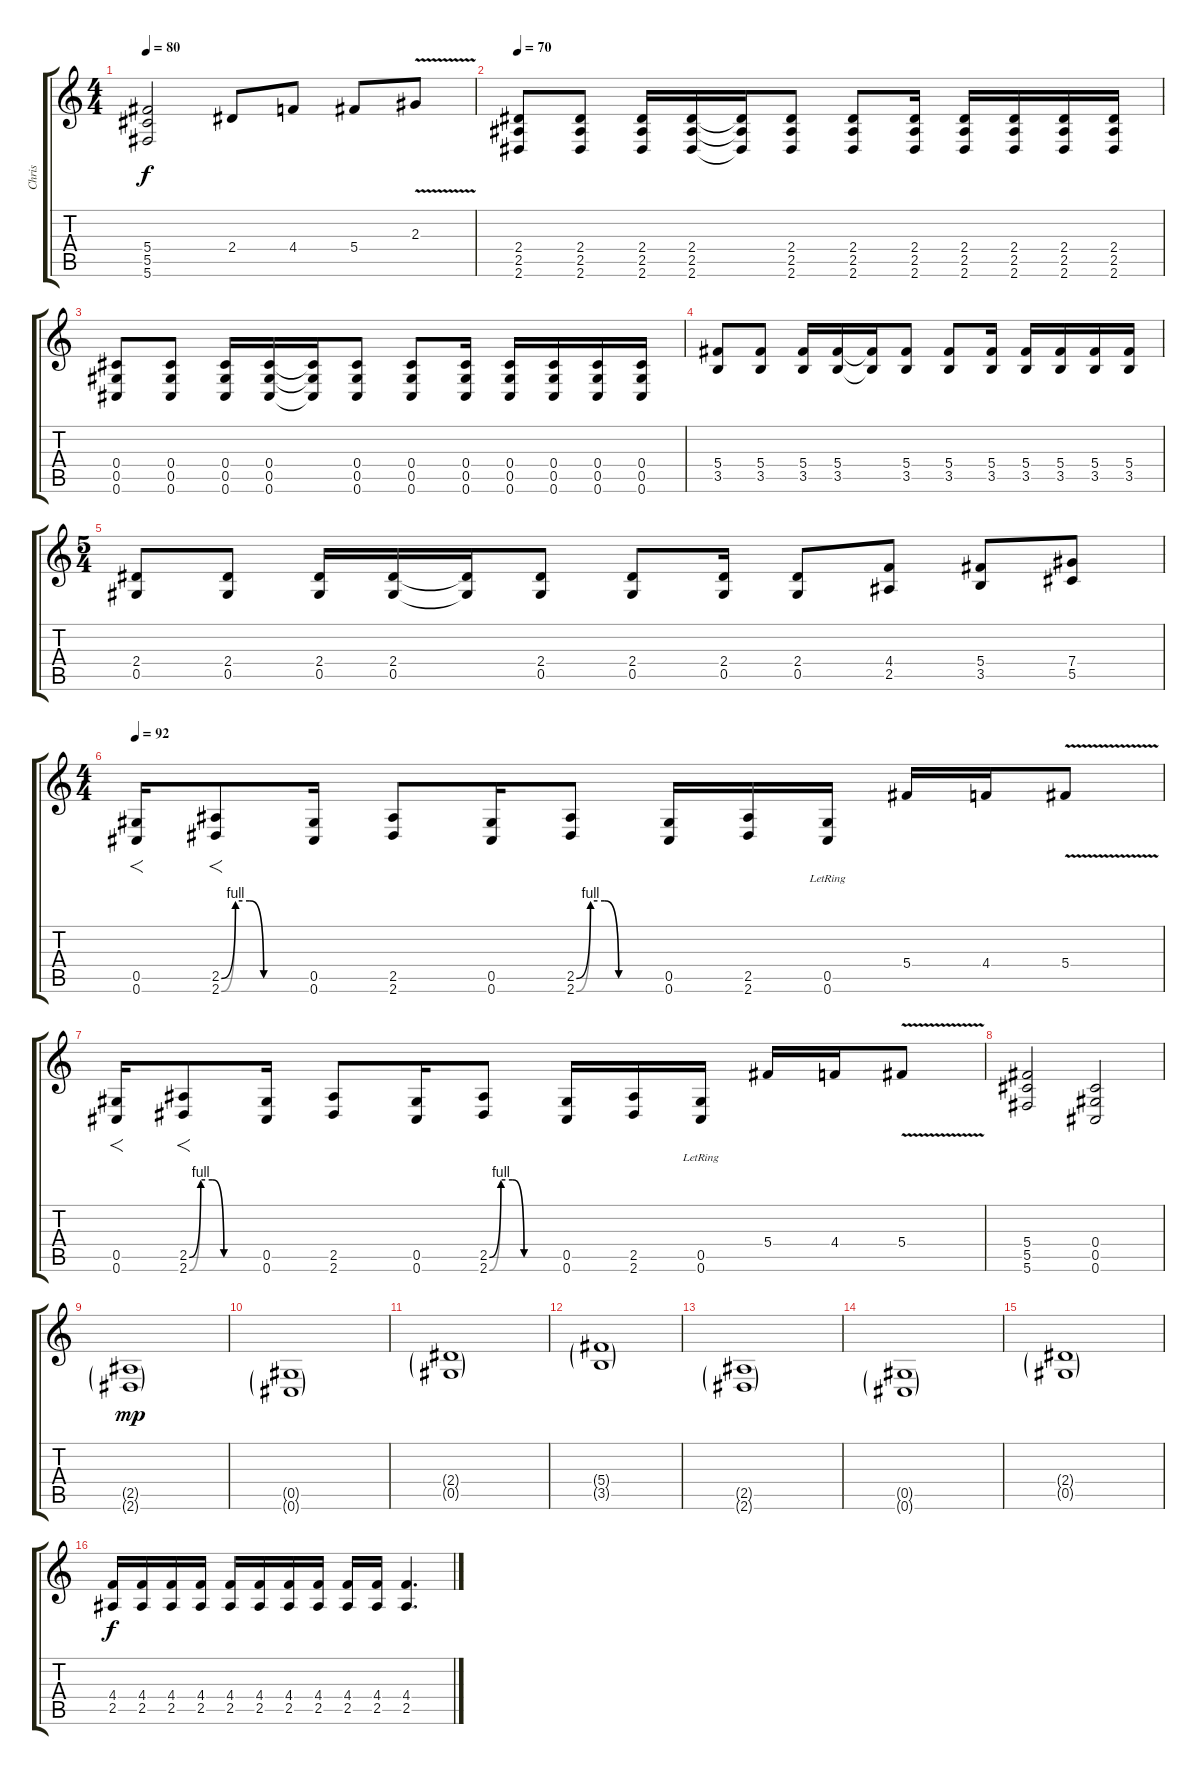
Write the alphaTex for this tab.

\track ("Chris" "Chris") {instrument distortionguitar}
\staff {score tabs}
\tuning (Eb4 Bb3 Gb3 Db3 Ab2 Db2) {hide}
\ts (4 4)
\tempo 80
\clef g2
\ks c
(5.4 5.5 5.6).2{dy f} 2.4.8 4.4.8 5.4.8 2.3{v}.8 |
\tempo 70
(2.4 2.5 2.6).8 (2.4 2.5 2.6).8 (2.4 2.5 2.6).16 (2.4 2.5 2.6).16 (2.4{t} 2.5{t} 2.6{t}).16 (2.4 2.5 2.6).8 (2.4 2.5 2.6).8 (2.4 2.5 2.6).16 (2.4 2.5 2.6).16 (2.4 2.5 2.6).16 (2.4 2.5 2.6).16 (2.4 2.5 2.6).16 |
(0.4 0.5 0.6).8 (0.4 0.5 0.6).8 (0.4 0.5 0.6).16 (0.4 0.5 0.6).16 (0.4{t} 0.5{t} 0.6{t}).16 (0.4 0.5 0.6).8 (0.4 0.5 0.6).8 (0.4 0.5 0.6).16 (0.4 0.5 0.6).16 (0.4 0.5 0.6).16 (0.4 0.5 0.6).16 (0.4 0.5 0.6).16 |
(5.4 3.5).8 (5.4 3.5).8 (5.4 3.5).16 (5.4 3.5).16 (5.4{t} 3.5{t}).16 (5.4 3.5).8 (5.4 3.5).8 (5.4 3.5).16 (5.4 3.5).16 (5.4 3.5).16 (5.4 3.5).16 (5.4 3.5).16 |
\ts (5 4)
(2.4 0.5).8 (2.4 0.5).8 (2.4 0.5).16 (2.4 0.5).16 (2.4{t} 0.5{t}).16 (2.4 0.5).8 (2.4 0.5).8 (2.4 0.5).16 (2.4 0.5).8 (4.4 2.5).8 (5.4 3.5).8 (7.4 5.5).8 |
\ts (4 4)
\tempo 92
(0.5 0.6).16{f} (2.5{be (custom 0 0 10 4 20 4 30 0 60 0)} 2.6{be (custom 0 0 10 4 20 4 30 0 60 0)}).8{f} (0.5 0.6).16 (2.5 2.6).8 (0.5 0.6).16 (2.5{be (custom 0 0 10 4 20 4 30 0 60 0)} 2.6{be (custom 0 0 10 4 20 4 30 0 60 0)}).8 (0.5 0.6).16 (2.5 2.6).16 (0.5{lr} 0.6{lr}).16 5.4.16 4.4.16 5.4{v}.8 |
(0.5 0.6).16{f} (2.5{be (custom 0 0 10 4 20 4 30 0 60 0)} 2.6{be (custom 0 0 10 4 20 4 30 0 60 0)}).8{f} (0.5 0.6).16 (2.5 2.6).8 (0.5 0.6).16 (2.5{be (custom 0 0 10 4 20 4 30 0 60 0)} 2.6{be (custom 0 0 10 4 20 4 30 0 60 0)}).8 (0.5 0.6).16 (2.5 2.6).16 (0.5{lr} 0.6{lr}).16 5.4.16 4.4.16 5.4{v}.8 |
(5.4 5.5 5.6).2 (0.4 0.5 0.6).2 |
(2.5{g} 2.6{g}).1{dy mp} |
(0.5{g} 0.6{g}).1 |
(2.4{g} 0.5{g}).1 |
(5.4{g} 3.5{g}).1 |
(2.5{g} 2.6{g}).1 |
(0.5{g} 0.6{g}).1 |
(2.4{g} 0.5{g}).1 |
(4.4 2.5).16{dy f} (4.4 2.5).16 (4.4 2.5).16 (4.4 2.5).16 (4.4 2.5).16 (4.4 2.5).16 (4.4 2.5).16 (4.4 2.5).16 (4.4 2.5).16 (4.4 2.5).16 (4.4 2.5).4{d}
